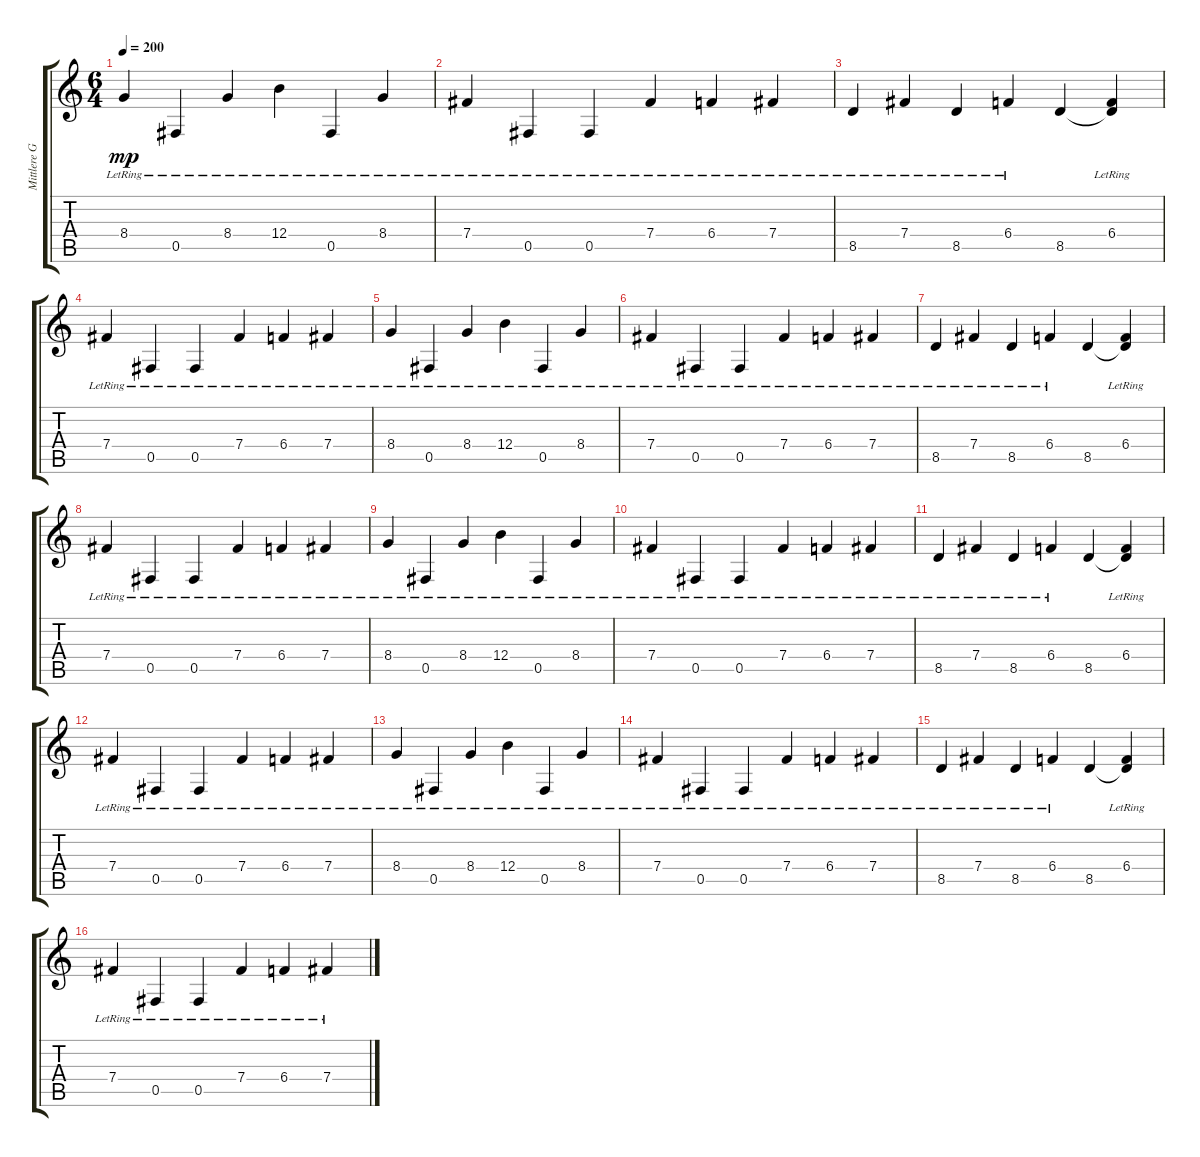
\track ("Mittlere Gitarre" "Mittlere G") {instrument overdrivenguitar}
\staff {score tabs}
\tuning (Db4 Ab3 E3 B2 Gb2 Db2) {hide}
\ts (6 4)
\tempo 200
\clef g2
\ks c
8.4{lr}.4{dy mp} 0.5{lr}.4 8.4{lr}.4 12.4{lr}.4 0.5{lr}.4 8.4{lr}.4 |
7.4{lr}.4 0.5{lr}.4 0.5{lr}.4 7.4{lr}.4 6.4{lr}.4 7.4{lr}.4 |
8.5{lr}.4 7.4{lr}.4 8.5{lr}.4 6.4{lr}.4 8.5.4 (6.4{lr} 8.5{t}).4 |
7.4{lr}.4 0.5{lr}.4 0.5{lr}.4 7.4{lr}.4 6.4{lr}.4 7.4{lr}.4 |
8.4{lr}.4 0.5{lr}.4 8.4{lr}.4 12.4{lr}.4 0.5{lr}.4 8.4{lr}.4 |
7.4{lr}.4 0.5{lr}.4 0.5{lr}.4 7.4{lr}.4 6.4{lr}.4 7.4{lr}.4 |
8.5{lr}.4 7.4{lr}.4 8.5{lr}.4 6.4{lr}.4 8.5.4 (6.4{lr} 8.5{t}).4 |
7.4{lr}.4 0.5{lr}.4 0.5{lr}.4 7.4{lr}.4 6.4{lr}.4 7.4{lr}.4 |
8.4{lr}.4 0.5{lr}.4 8.4{lr}.4 12.4{lr}.4 0.5{lr}.4 8.4{lr}.4 |
7.4{lr}.4 0.5{lr}.4 0.5{lr}.4 7.4{lr}.4 6.4{lr}.4 7.4{lr}.4 |
8.5{lr}.4 7.4{lr}.4 8.5{lr}.4 6.4{lr}.4 8.5.4 (6.4{lr} 8.5{t}).4 |
7.4{lr}.4 0.5{lr}.4 0.5{lr}.4 7.4{lr}.4 6.4{lr}.4 7.4{lr}.4 |
8.4{lr}.4 0.5{lr}.4 8.4{lr}.4 12.4{lr}.4 0.5{lr}.4 8.4{lr}.4 |
7.4{lr}.4 0.5{lr}.4 0.5{lr}.4 7.4{lr}.4 6.4{lr}.4 7.4{lr}.4 |
8.5{lr}.4 7.4{lr}.4 8.5{lr}.4 6.4{lr}.4 8.5.4 (6.4{lr} 8.5{t}).4 |
7.4{lr}.4 0.5{lr}.4 0.5{lr}.4 7.4{lr}.4 6.4{lr}.4 7.4{lr}.4
